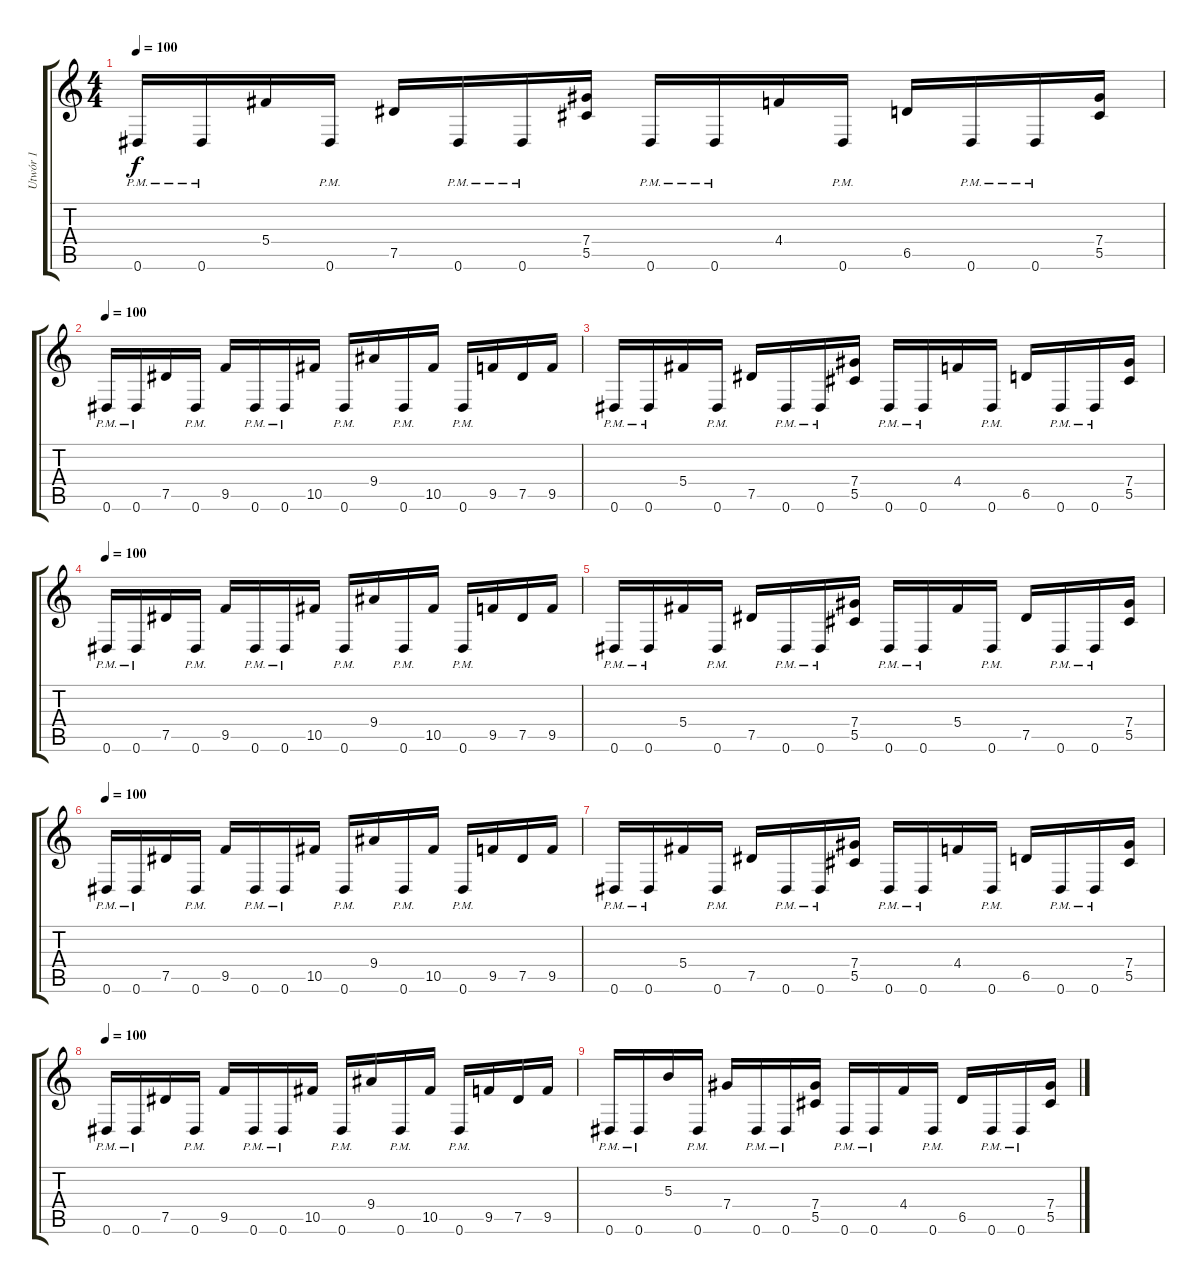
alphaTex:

\track ("Utwór 1" "Utwór 1") {instrument distortionguitar}
\staff {score tabs}
\tuning (Eb4 Bb3 Gb3 Db3 Ab2 Eb2) {hide}
\ts (4 4)
\tempo 100
\clef g2
\ks c
0.6{pm}.16{dy f} 0.6{pm}.16 5.4.16 0.6{pm}.16 7.5.16 0.6{pm}.16 0.6{pm}.16 (7.4 5.5).16 0.6{pm}.16 0.6{pm}.16 4.4.16 0.6{pm}.16 6.5.16 0.6{pm}.16 0.6{pm}.16 (7.4 5.5).16 |
\tempo 100
0.6{pm}.16 0.6{pm}.16 7.5.16 0.6{pm}.16 9.5.16 0.6{pm}.16 0.6{pm}.16 10.5.16 0.6{pm}.16 9.4.16 0.6{pm}.16 10.5.16 0.6{pm}.16 9.5.16 7.5.16 9.5.16 |
0.6{pm}.16 0.6{pm}.16 5.4.16 0.6{pm}.16 7.5.16 0.6{pm}.16 0.6{pm}.16 (7.4 5.5).16 0.6{pm}.16 0.6{pm}.16 4.4.16 0.6{pm}.16 6.5.16 0.6{pm}.16 0.6{pm}.16 (7.4 5.5).16 |
\tempo 100
0.6{pm}.16 0.6{pm}.16 7.5.16 0.6{pm}.16 9.5.16 0.6{pm}.16 0.6{pm}.16 10.5.16 0.6{pm}.16 9.4.16 0.6{pm}.16 10.5.16 0.6{pm}.16 9.5.16 7.5.16 9.5.16 |
0.6{pm}.16 0.6{pm}.16 5.4.16 0.6{pm}.16 7.5.16 0.6{pm}.16 0.6{pm}.16 (7.4 5.5).16 0.6{pm}.16 0.6{pm}.16 5.4.16 0.6{pm}.16 7.5.16 0.6{pm}.16 0.6{pm}.16 (7.4 5.5).16 |
\tempo 100
0.6{pm}.16 0.6{pm}.16 7.5.16 0.6{pm}.16 9.5.16 0.6{pm}.16 0.6{pm}.16 10.5.16 0.6{pm}.16 9.4.16 0.6{pm}.16 10.5.16 0.6{pm}.16 9.5.16 7.5.16 9.5.16 |
0.6{pm}.16 0.6{pm}.16 5.4.16 0.6{pm}.16 7.5.16 0.6{pm}.16 0.6{pm}.16 (7.4 5.5).16 0.6{pm}.16 0.6{pm}.16 4.4.16 0.6{pm}.16 6.5.16 0.6{pm}.16 0.6{pm}.16 (7.4 5.5).16 |
\tempo 100
0.6{pm}.16 0.6{pm}.16 7.5.16 0.6{pm}.16 9.5.16 0.6{pm}.16 0.6{pm}.16 10.5.16 0.6{pm}.16 9.4.16 0.6{pm}.16 10.5.16 0.6{pm}.16 9.5.16 7.5.16 9.5.16 |
0.6{pm}.16 0.6{pm}.16 5.3.16 0.6{pm}.16 7.4.16 0.6{pm}.16 0.6{pm}.16 (7.4 5.5).16 0.6{pm}.16 0.6{pm}.16 4.4.16 0.6{pm}.16 6.5.16 0.6{pm}.16 0.6{pm}.16 (7.4 5.5).16
